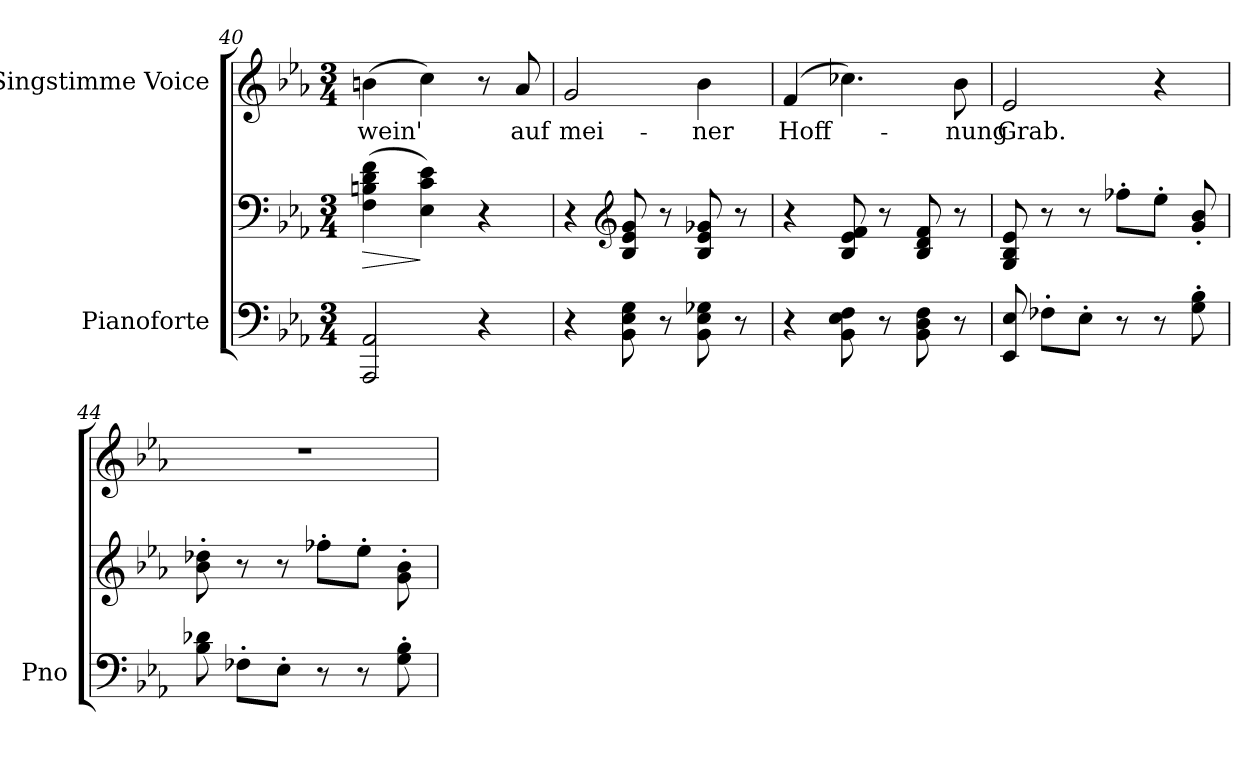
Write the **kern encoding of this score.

**kern	**kern	**dynam	**kern	**text
*part2	*part2	*part2	*part1	*part1
*staff3	*staff2	*staff2/3	*staff1	*staff1
*I"Pianoforte	*	*	*I"Singstimme Voice	*
*I'Pno	*	*	*	*
*clefF4	*clefF4	*	*clefG2	*
*k[b-e-a-]	*k[b-e-a-]	*	*k[b-e-a-]	*
*M3/4	*M3/4	*	*M3/4	*
=40	=40	=40	=40	=40
!	!	!LO:HP:b	!	!LO:LY:b
2AAA-/ 2AA-/	(>4F\ 4Bn\ 4d\ 4f\	>	(>4bn\	wein'
.	4E-\ 4c\ 4e-\)	]	4cc\)	.
4r	4r	.	8r	.
!	!	!	!	!LO:LY:b
.	.	.	8a-/	auf
=41	=41	=41	=41	=41
!	!	!	!	!LO:LY:b
4r	4r	.	2g/	mei-
*	*clefG2	*	*	*
8BB-\ 8E-\ 8G\	8B-/ 8e-/ 8g/	.	.	.
8r	8r	.	.	.
!	!	!	!	!LO:LY:b
8BB-\ 8E-\ 8G-X\	8B-/ 8e-/ 8g-X/	.	4b-\	-ner
8r	8r	.	.	.
=42	=42	=42	=42	=42
!	!	!	!	!LO:LY:b
4r	4r	.	(>4f/	Hoff-
8BB-\ 8E-\ 8F\	8B-/ 8e-/ 8f/	.	4.cc-X\)	.
8r	8r	.	.	.
8BB-\ 8D\ 8F\	8B-/ 8d/ 8f/	.	.	.
!	!	!	!	!LO:LY:b
8r	8r	.	8b-\	-nung
!!LO:PB:g=z
=43	=43	=43	=43	=43
!	!	!	!	!LO:LY:b
8EE-/ 8E-/	8G/ 8B-/ 8e-/	.	2e-/	Grab.
8F-X'\L	8r	.	.	.
8E-'\J	8r	.	.	.
8r	8ff-X'\L	.	.	.
8r	8ee-'\J	.	4r	.
8G\' 8B-\'	8g/' 8b-/'	.	.	.
!!LO:LB:g=z
=44	=44	=44	=44	=44
8B-\ 8d-X\	8b-\' 8dd-X\'	.	2.r	.
8F-X'\L	8r	.	.	.
8E-'\J	8r	.	.	.
8r	8ff-X'\L	.	.	.
8r	8ee-'\J	.	.	.
8G\' 8B-\'L	8g\' 8b-\'L	.	.	.
=	=	=	=	=
*-	*-	*-	*-	*-
